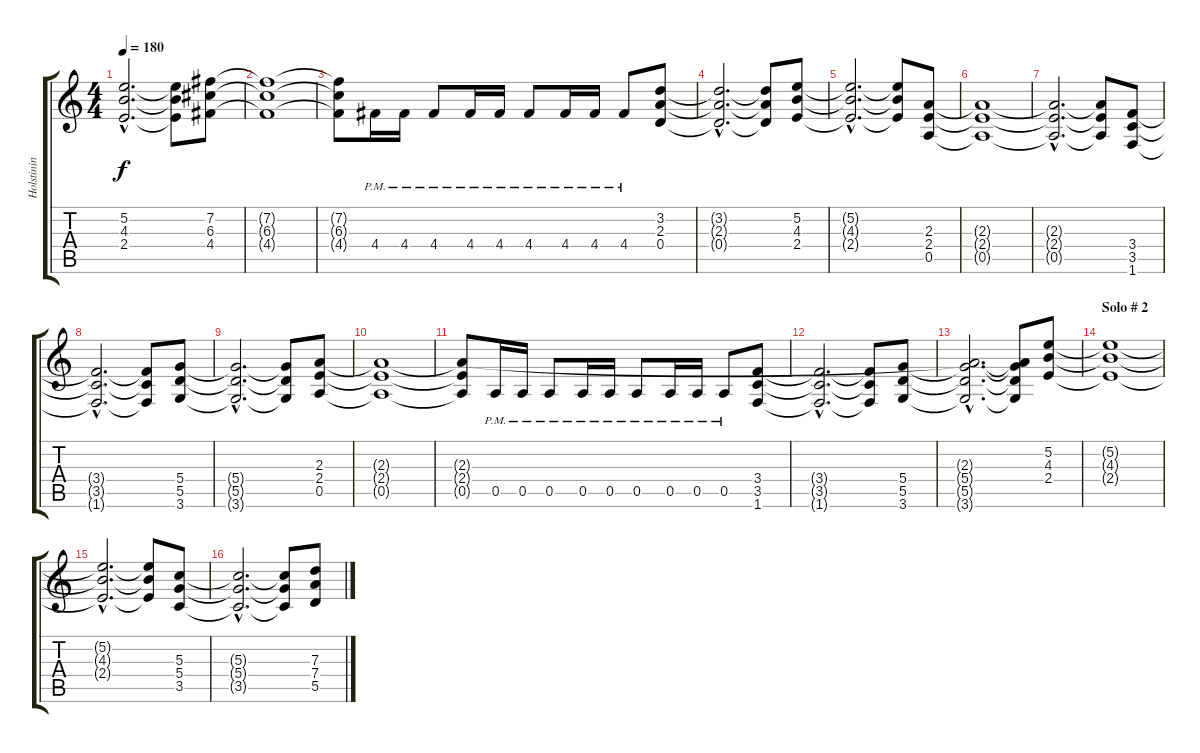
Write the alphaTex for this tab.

\track ("Holstinin" "Holstinin") {instrument distortionguitar}
\staff {score tabs}
\tuning (E4 B3 G3 D3 A2 E2) {hide}
\ts (4 4)
\tempo 180
\clef g2
\ks c
(5.2{hac t} 4.3{hac t} 2.4{hac t}).2{d dy f} (5.2{t} 4.3{t} 2.4{t}).8 (7.2 6.3 4.4).8 |
(7.2{t} 6.3{t} 4.4{t}).1 |
(7.2{t} 6.3{t} 4.4{t}).8 4.4{pm}.16 4.4{pm}.16 4.4{pm}.8 4.4{pm}.16 4.4{pm}.16 4.4{pm}.8 4.4{pm}.16 4.4{pm}.16 4.4{pm}.8 (3.2 2.3 0.4).8 |
(3.2{hac t} 2.3{hac t} 0.4{hac t}).2{d} (3.2{t} 2.3{t} 0.4{t}).8 (5.2 4.3 2.4).8 |
(5.2{hac t} 4.3{hac t} 2.4{hac t}).2{d} (5.2{t} 4.3{t} 2.4{t}).8 (2.3 2.4 0.5).8 |
(2.3{t} 2.4{t} 0.5{t}).1 |
(2.3{hac t} 2.4{hac t} 0.5{hac t}).2{d} (2.3{t} 2.4{t} 0.5{t}).8 (3.4 3.5 1.6).8 |
(3.4{hac t} 3.5{hac t} 1.6{hac t}).2{d} (3.4{t} 3.5{t} 1.6{t}).8 (5.4 5.5 3.6).8 |
(5.4{hac t} 5.5{hac t} 3.6{hac t}).2{d} (5.4{t} 5.5{t} 3.6{t}).8 (2.3 2.4 0.5).8 |
(2.3{t} 2.4{t} 0.5{t}).1 |
(2.3{t} 2.4{t} 0.5{t}).8 0.5{pm}.16 0.5{pm}.16 0.5{pm}.8 0.5{pm}.16 0.5{pm}.16 0.5{pm}.8 0.5{pm}.16 0.5{pm}.16 0.5{pm}.8 (3.4 3.5 1.6).8 |
(3.4{hac t} 3.5{hac t} 1.6{hac t}).2{d} (3.4{t} 3.5{t} 1.6{t}).8 (5.4 5.5 3.6).8 |
(2.3{hac t} 5.4{hac t} 5.5{hac t} 3.6{hac t}).2{d} (2.3{t} 5.4{t} 5.5{t} 3.6{t}).8 (5.2 4.3 2.4).8 |
\section ("" "Solo # 2")
(5.2{t} 4.3{t} 2.4{t}).1 |
(5.2{hac t} 4.3{hac t} 2.4{hac t}).2{d} (5.2{t} 4.3{t} 2.4{t}).8 (5.3 5.4 3.5).8 |
(5.3{hac t} 5.4{hac t} 3.5{hac t}).2{d} (5.3{t} 5.4{t} 3.5{t}).8 (7.3 7.4 5.5).8
